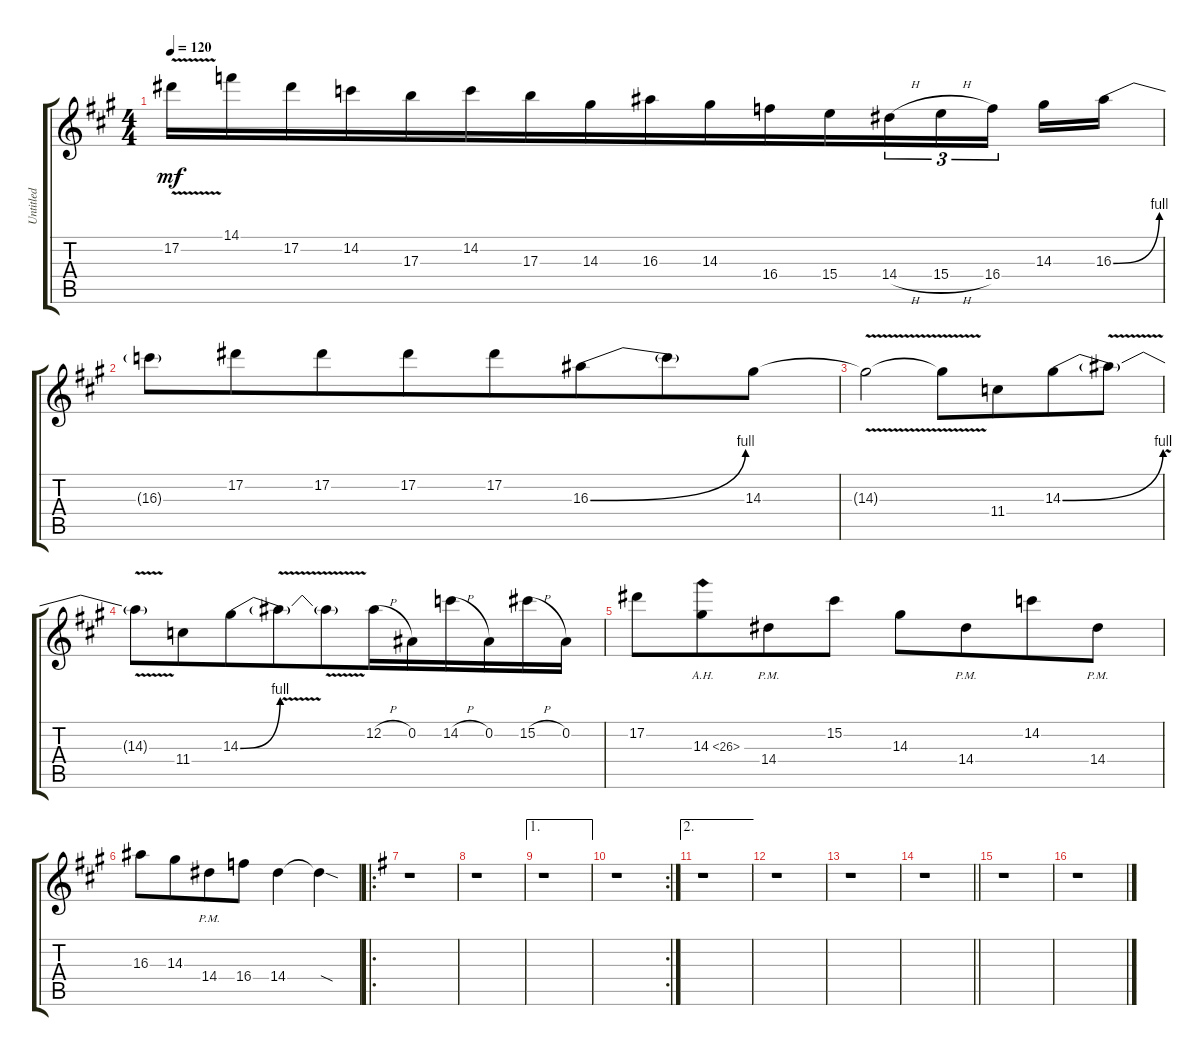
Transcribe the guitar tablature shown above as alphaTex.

\track ("Untitled" "Untitled") {instrument distortionguitar}
\staff {score tabs}
\tuning (Eb4 Bb3 Gb3 Db3 Ab2 Eb2) {hide}
\ts (4 4)
\tempo 120
\clef g2
\ks a
17.2{v t}.16{dy mf beam merge} 14.1.16{beam merge} 17.2.16{beam merge} 14.2.16{beam merge} 17.3.16{beam merge} 14.2.16{beam merge} 17.3.16{beam merge} 14.3.16{beam merge} 16.3.16{beam merge} 14.3.16{beam merge} 16.4.16{beam merge} 15.4.16{beam merge} 14.4{h}.16{tu (3 2)} 15.4{h}.16{tu (3 2) beam merge} 16.4.16{tu (3 2) beam splitsecondary} 14.3.16{beam merge} 16.3{be (bend 0 0 60 4)}.16 |
16.3{t}.8{beam merge} 17.2.8{beam merge} 17.2.8{beam merge} 17.2.8{beam merge} 17.2.8{beam merge} 16.3{be (bend 0 0 60 4)}.8{beam merge} 16.3{t}.8{beam merge} 14.3.8 |
14.3{v t}.2 14.3{v t}.8{beam merge} 11.4.8{beam merge} 14.3{be (bend 0 0 60 4)}.8{beam merge} 14.3{v t}.8 |
14.3{v t}.8{beam merge} 11.4.8{beam merge} 14.3{be (bend 0 0 60 4)}.8{beam merge} 14.3{v t}.8{beam merge} 14.3{v t}.8 12.2{h}.16 0.2.16{beam merge} 14.2{h}.16{beam merge} 0.2.16{beam merge} 15.2{h}.16 0.2.16 |
17.2.8{beam merge} 14.3{ah 12}.8{beam merge} 14.4{pm}.8{beam merge} 15.2.8 14.3.8{beam merge} 14.4{pm}.8{beam merge} 14.2.8{beam merge} 14.4{pm}.8 |
16.3.8{beam merge} 14.3.8{beam merge} 14.4{pm}.8{beam merge} 16.4.8{beam merge} 14.4.4{beam merge} 14.4{sod t}.4 |
\ro
\ks g
r.1 |
r.1 |
\ae 1
r.1 |
\rc 2
r.1 |
\ae 2
r.1 |
r.1 |
r.1 |
\barLineRight lightlight
r.1 |
r.1 |
r.1
